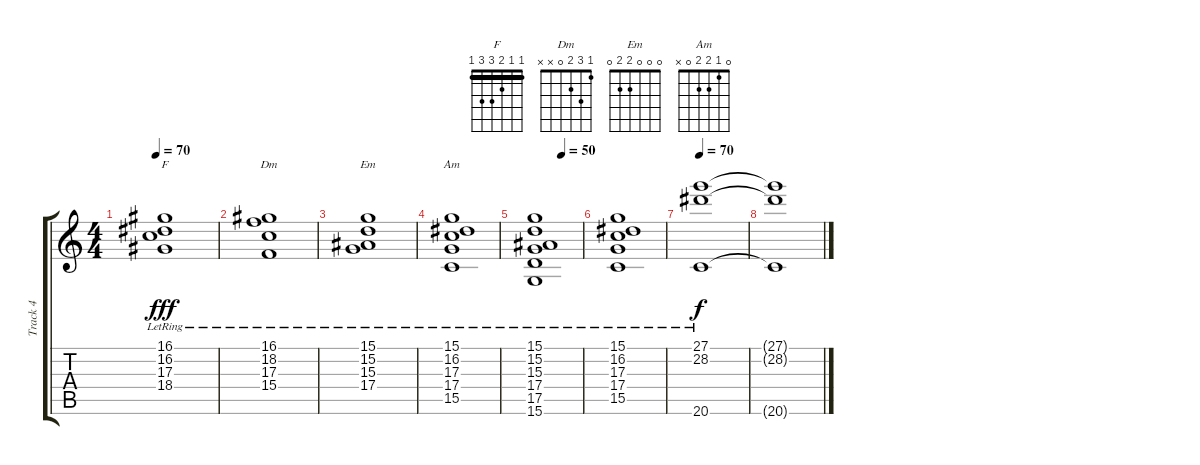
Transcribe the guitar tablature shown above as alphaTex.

\track ("Track 4" "Track 4") {instrument choiraahs}
\staff {score tabs}
\tuning (E4 B3 G3 D3 A2 E2) {hide}
\chord ("F" 1 1 2 3 3 1) {barre 1}
\chord ("Dm" 1 3 2 0 x x)
\chord ("Em" 0 0 0 2 2 0)
\chord ("Am" 0 1 2 2 0 x)
\ts (4 4)
\tempo 70
\clef g2
\ks c
(16.1 16.2 17.3 18.4{lr}).1{ch "F" dy fff} |
(16.1 18.2 17.3 15.4{lr}).1{ch "Dm" balance 11} |
(15.1 15.2 15.3 17.4{lr}).1{ch "Em"} |
(15.1 16.2 17.3 17.4 15.5{lr}).1{ch "Am"} |
\tempo (50 0.5)
(15.1 15.2 15.3 17.4 17.5 15.6{lr}).1 |
(15.1 16.2 17.3 17.4 15.5{lr}).1 |
\tempo 70
(27.1{lr} 28.2{lr} 20.6).1{dy f volume 0} |
(27.1{t} 28.2{t} 20.6{t}).1
